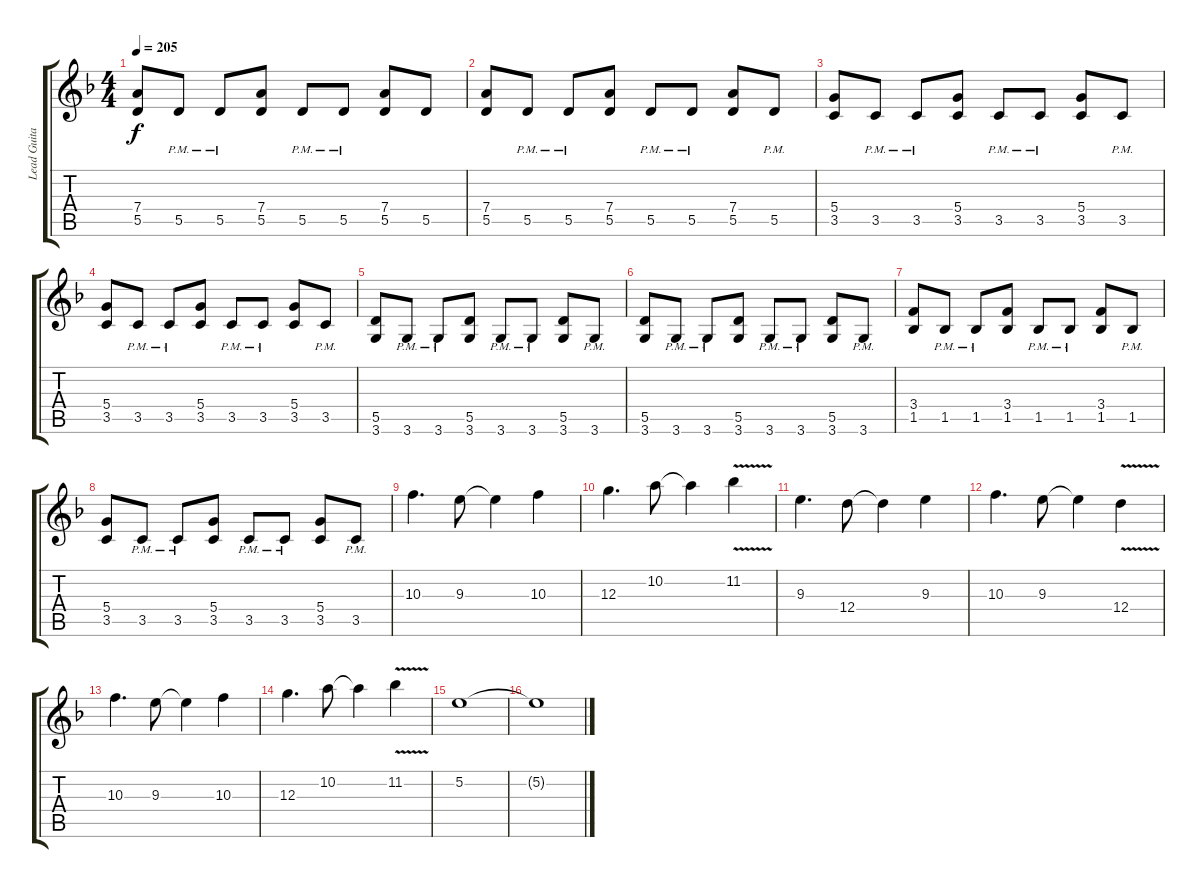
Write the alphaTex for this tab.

\track ("Lead Guitar" "Lead Guita") {instrument distortionguitar}
\staff {score tabs}
\tuning (E4 B3 G3 D3 A2 E2) {hide}
\ts (4 4)
\tempo 205
\clef g2
\ks f
(7.4 5.5).8{dy f} 5.5{pm}.8 5.5{pm}.8 (7.4 5.5).8 5.5{pm}.8 5.5{pm}.8 (7.4 5.5).8 5.5.8 |
(7.4 5.5).8 5.5{pm}.8 5.5{pm}.8 (7.4 5.5).8 5.5{pm}.8 5.5{pm}.8 (7.4 5.5).8 5.5{pm}.8 |
(5.4 3.5).8 3.5{pm}.8 3.5{pm}.8 (5.4 3.5).8 3.5{pm}.8 3.5{pm}.8 (5.4 3.5).8 3.5{pm}.8 |
(5.4 3.5).8 3.5{pm}.8 3.5{pm}.8 (5.4 3.5).8 3.5{pm}.8 3.5{pm}.8 (5.4 3.5).8 3.5{pm}.8 |
(5.5 3.6).8 3.6{pm}.8 3.6{pm}.8 (5.5 3.6).8 3.6{pm}.8 3.6{pm}.8 (5.5 3.6).8 3.6{pm}.8 |
(5.5 3.6).8 3.6{pm}.8 3.6{pm}.8 (5.5 3.6).8 3.6{pm}.8 3.6{pm}.8 (5.5 3.6).8 3.6{pm}.8 |
(3.4 1.5).8 1.5{pm}.8 1.5{pm}.8 (3.4 1.5).8 1.5{pm}.8 1.5{pm}.8 (3.4 1.5).8 1.5{pm}.8 |
(5.4 3.5).8 3.5{pm}.8 3.5{pm}.8 (5.4 3.5).8 3.5{pm}.8 3.5{pm}.8 (5.4 3.5).8 3.5{pm}.8 |
10.3.4{d} 9.3.8 9.3{t}.4 10.3.4 |
12.3.4{d} 10.2.8 10.2{t}.4 11.2{v}.4 |
9.3.4{d} 12.4.8 12.4{t}.4 9.3.4 |
10.3.4{d} 9.3.8 9.3{t}.4 12.4{v}.4 |
10.3.4{d} 9.3.8 9.3{t}.4 10.3.4 |
12.3.4{d} 10.2.8 10.2{t}.4 11.2{v}.4 |
5.2.1 |
5.2{t}.1
